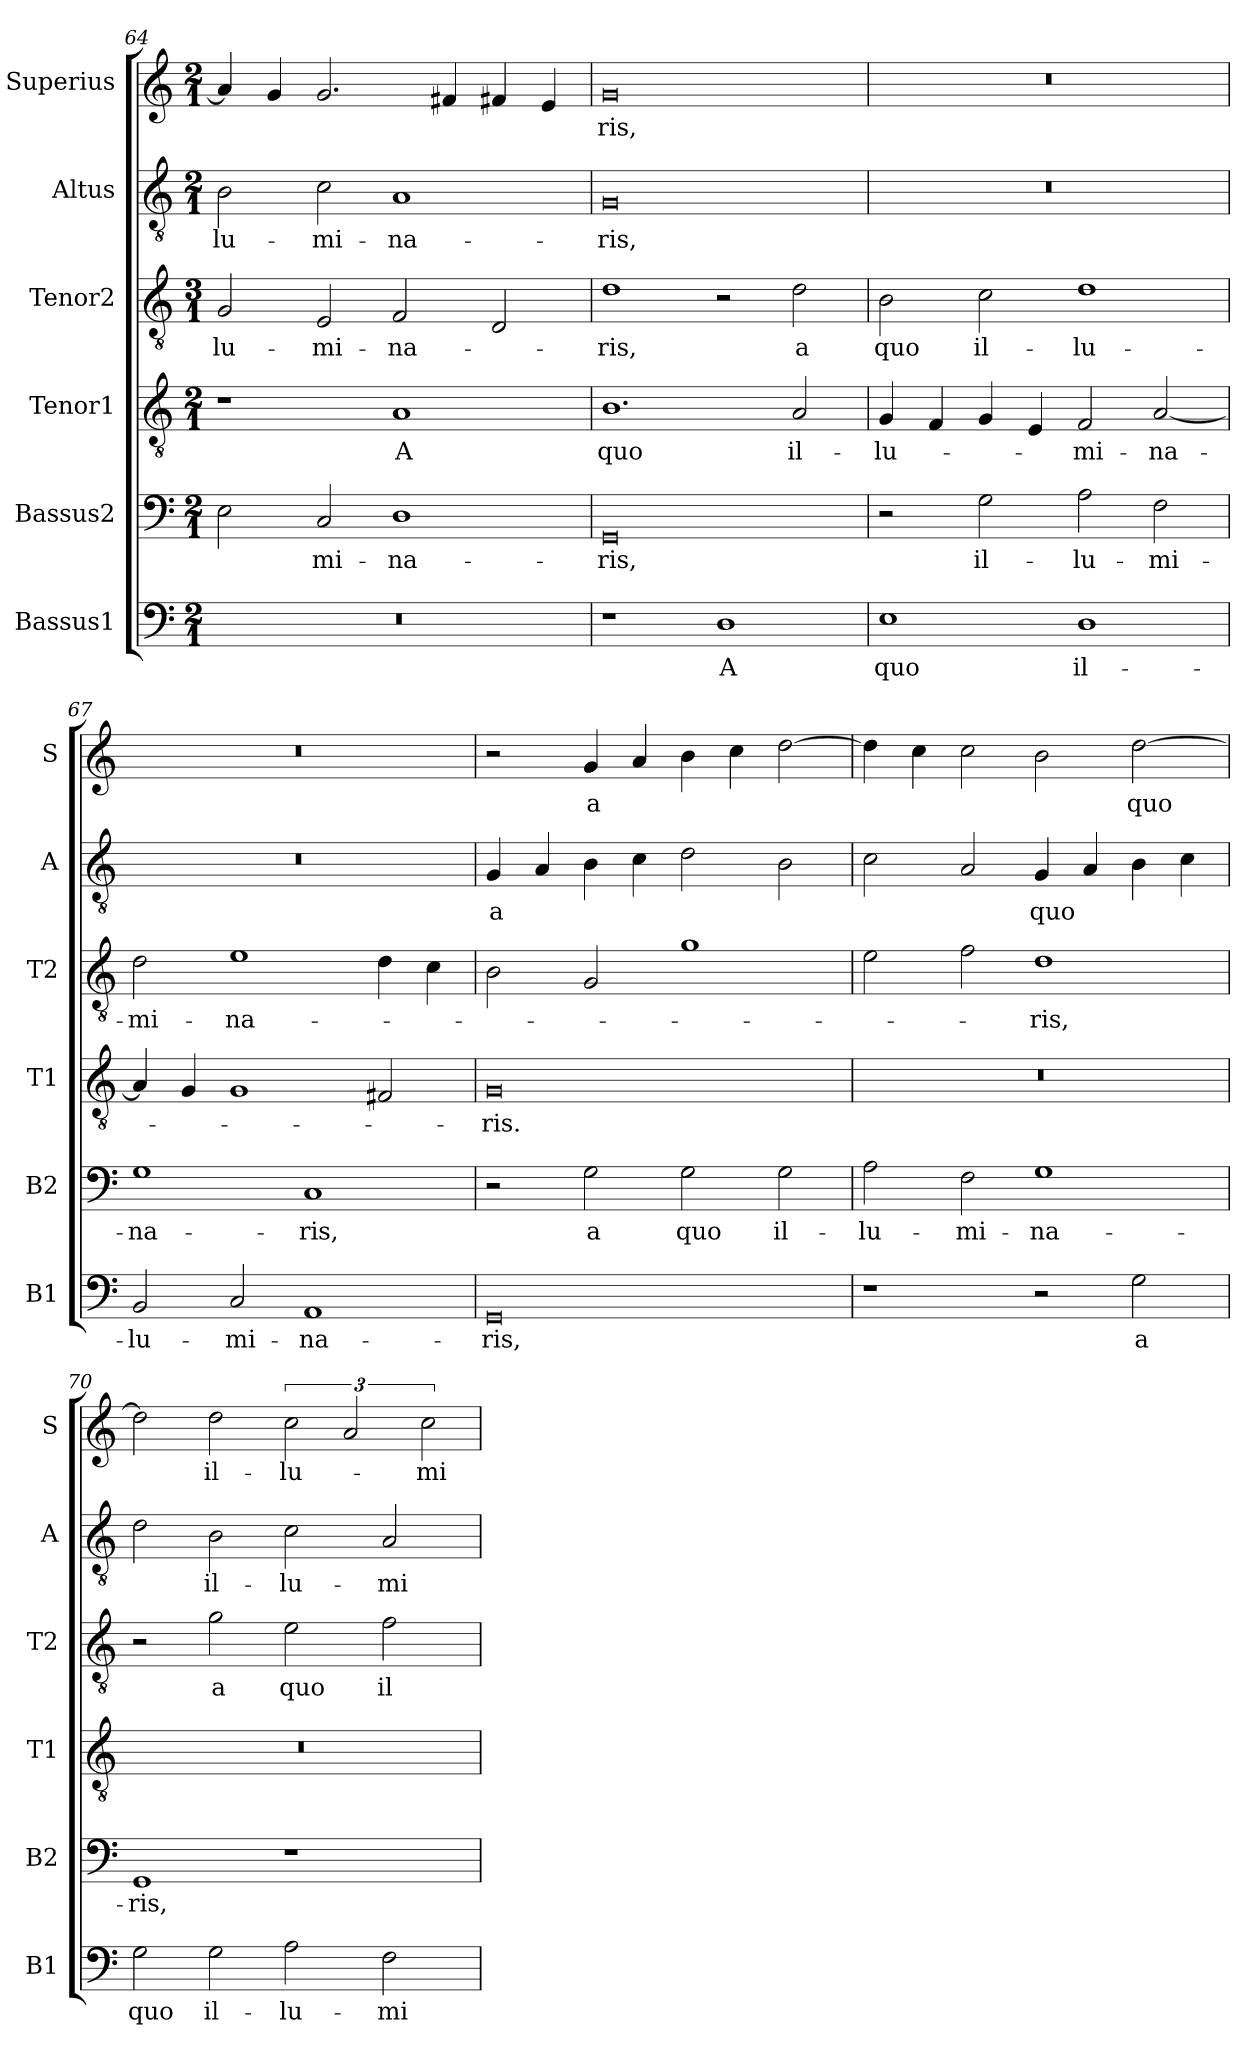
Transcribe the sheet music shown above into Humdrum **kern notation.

**kern	**text	**kern	**text	**kern	**text	**kern	**text	**kern	**text	**kern	**text
*part6	*part6	*part5	*part5	*part4	*part4	*part3	*part3	*part2	*part2	*part1	*part1
*staff6	*staff6	*staff5	*staff5	*staff4	*staff4	*staff3	*staff3	*staff2	*staff2	*staff1	*staff1
*I"Bassus1	*	*I"Bassus2	*	*I"Tenor1	*	*I"Tenor2	*	*I"Altus	*	*I"Superius	*
*I'B1	*	*I'B2	*	*I'T1	*	*I'T2	*	*I'A	*	*I'S	*
*clefF4	*	*clefF4	*	*clefGv2	*	*clefGv2	*	*clefGv2	*	*clefG2	*
*k[]	*	*k[]	*	*k[]	*	*k[]	*	*k[]	*	*k[]	*
*M2/1	*	*M2/1	*	*M2/1	*	*M3/1	*	*M2/1	*	*M2/1	*
=64	=64	=64	=64	=64	=64	=64	=64	=64	=64	=64	=64
0r	.	2E\	.	1r	.	2G/	-lu-	2B\	-lu-	4a/]	.
.	.	.	.	.	.	.	.	.	.	4g/	.
.	.	2C/	-mi-	.	.	2E/	-mi-	2c\	-mi-	2.g/	.
.	.	1D	-na-	1A	A	2F/	-na-	1A	-na-	.	.
.	.	.	.	.	.	.	.	.	.	4f#X/	.
.	.	.	.	.	.	2D/	.	.	.	4f#X/	.
.	.	.	.	.	.	.	.	.	.	4e/	.
=65	=65	=65	=65	=65	=65	=65	=65	=65	=65	=65	=65
1r	.	0GG	-ris,	1.B	quo	1d	-ris,	0G	-ris,	0g	-ris,
1D	A	.	.	.	.	2r	.	.	.	.	.
.	.	.	.	2A/	il-	2d\	a	.	.	.	.
=66	=66	=66	=66	=66	=66	=66	=66	=66	=66	=66	=66
1E	quo	2r	.	4G/	-lu-	2B\	quo	0r	.	0r	.
.	.	.	.	4F/	.	.	.	.	.	.	.
.	.	2G\	il-	4G/	.	2c\	il-	.	.	.	.
.	.	.	.	4E/	.	.	.	.	.	.	.
1D	il-	2A\	-lu-	2F/	-mi-	1d	-lu-	.	.	.	.
.	.	2F\	-mi-	[2A/	-na-	.	.	.	.	.	.
=67	=67	=67	=67	=67	=67	=67	=67	=67	=67	=67	=67
2BB/	-lu-	1G	-na-	4A/]	.	2d\	-mi-	0r	.	0r	.
.	.	.	.	4G/	.	.	.	.	.	.	.
2C/	-mi-	.	.	1G	.	1e	-na-	.	.	.	.
1AA	-na-	1C	-ris,	.	.	.	.	.	.	.	.
.	.	.	.	2F#X/	.	4d\	.	.	.	.	.
.	.	.	.	.	.	4c\	.	.	.	.	.
=68	=68	=68	=68	=68	=68	=68	=68	=68	=68	=68	=68
0GG	-ris,	2r	.	0G	-ris.	2B\	.	4G/	a	2r	.
.	.	.	.	.	.	.	.	4A/	.	.	.
.	.	2G\	a	.	.	2G/	.	4B\	.	4g/	a
.	.	.	.	.	.	.	.	4c\	.	4a/	.
.	.	2G\	quo	.	.	1g	.	2d\	.	4b\	.
.	.	.	.	.	.	.	.	.	.	4cc\	.
.	.	2G\	il-	.	.	.	.	2B\	.	[2dd\	.
=69	=69	=69	=69	=69	=69	=69	=69	=69	=69	=69	=69
1r	.	2A\	-lu-	0r	.	2e\	.	2c\	.	4dd\]	.
.	.	.	.	.	.	.	.	.	.	4cc\	.
.	.	2F\	-mi-	.	.	2f\	.	2A/	.	2cc\	.
2r	.	1G	-na-	.	.	1d	-ris,	4G/	quo	2b\	.
.	.	.	.	.	.	.	.	4A/	.	.	.
2G\	a	.	.	.	.	.	.	4B\	.	[2dd\	quo
.	.	.	.	.	.	.	.	4c\	.	.	.
=70	=70	=70	=70	=70	=70	=70	=70	=70	=70	=70	=70
2G\	quo	1GG	-ris,	0r	.	2r	.	2d\	.	2dd\]	.
2G\	il-	.	.	.	.	2g\	a	2B\	il-	2dd\	il-
2A\	-lu-	1r	.	.	.	2e\	quo	2c\	-lu-	3cc\	-lu-
.	.	.	.	.	.	.	.	.	.	3a/	.
2F\	-mi-	.	.	.	.	2f\	il-	2A/	-mi-	.	.
.	.	.	.	.	.	.	.	.	.	3cc\	-mi-
=	=	=	=	=	=	=	=	=	=	=	=
*-	*-	*-	*-	*-	*-	*-	*-	*-	*-	*-	*-
